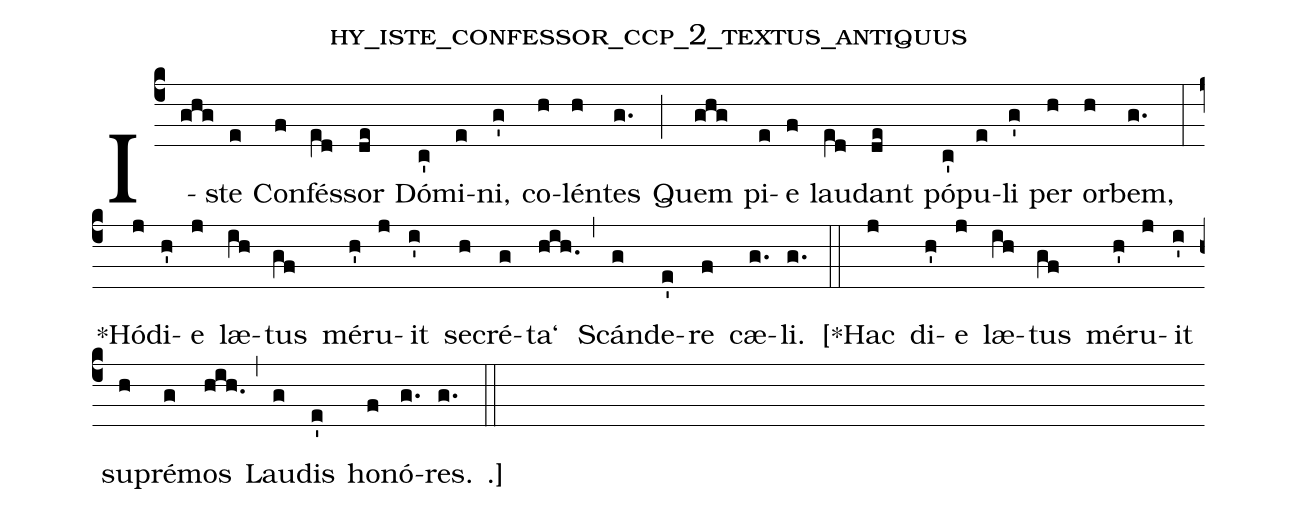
name: hy_iste_confessor_ccp_2_textus_antiquus;
%%
(c4)I(ghg)ste(e) Con(f)fés(e[ll:1]d)sor(de) Dó(c')mi(e)ni,(g') co(h)lén(h)tes(g.) (;) Quem(ghg) pi(e)e(f) lau(e[ll:1]d)dant(de) pó(c')pu(e)li(g') per(h) or(h)bem,(g.) (:) *Hó(j)di(h')e(j) læ(ih)tus(gf) mé(h')ru(j)it(i') se(h)cré(g)ta`(hih.) (,) Scán(g)de(e')re(f) cæ(g.)li.(g.) (::) <v>[</v>*Hac(j) di(h')e(j) læ(ih)tus(gf) mé(h')ru(j)it(i') su(h)pré(g)mos(hih.) (,) Lau(g)dis(e') ho(f)nó(g.)res.(g.) .<v>]</v> (::)

%2. Qui(ghg) pi(e)us,(f) pru(e[ll:1]d)dens,(de) hú(c')mi(e)lis,(g') pu(h)dí(h)cus,(g.) (;) Só(ghg)bri(e)us,(f) ca(e[ll:1]d)stus(de) fu(c')it(e) et(g') qui(h)é(h)tus,(g.) (:)
%Vi(j)ta(h') dum(j) præ(ih)sens(gf) ve(h')ge(j)tá(i')vit(h) e(g)jus(hih.) (,) (::)
%Cór(g)po(e')ris(f) ar(g.)tus.(g.)
%
%3. Ad(ghg) sa(e)crum(f) cu(e[ll:1]d)jus(de) tú(c')mu(e)lum(g') fre(h)quén(h)ter(g.) (;)
%Mem(ghg)bra(e) lan(f)guén(e[ll:1]d)tem(de) mo(c')do(e) sa(g')ni(h)tá(h)ti,(g.) (:)
%Quó(j)li(h')bet(j) mor(ih)bo(gf) fú(h')e(j)rint(i') gra(h)vá(g)ta,(hih.) (,)
%Re(g)sti(e')tu(f)ún(g.)tur.(g.) (::)
%
%4. Un(ghg)de(e) nunc(f) no(e[ll:1]d)ster(de) cho(c')rus(e) in(g') ho(h)nó(h)rem(g.) (;)
%I(ghg)psi(e)us,(f) hym(e[ll:1]d)num(de) ca(c')nit(e) hunc(g') li(h)bén(h)ter:(g.) (:)
%Ut(j) pi(h')is(j) e(ih)jus(gf) mé(h')ri(j)tis(i') ju(h)vé(g)mur(hih.) (,)
%Om(g)ne(e') per(f) æ(g.)vum.(g.) (::)
%
%5. Sit(ghg) sa(e)lus(f) il(e[ll:1]d)li,(de) de(c')cus(e) at(g')que(h) vir(h)tus,(g.) (;)
%Qui(ghg) su(e)pra(f) cæ(e[ll:1]d)li(de) ré(c')si(e)dens(g') ca(h)cú(h)men,(g.) (:)
%Tó(j)ti(h')us(j) mun(ih)di(gf) má(h')chi(j)nam(i') gu(h)bér(g)nat(hih.) (,)
%Tri(g)nus(e') et(f) u(g.)nus.(g.) (::)
%A(ghg)men.(fg..) (::)
